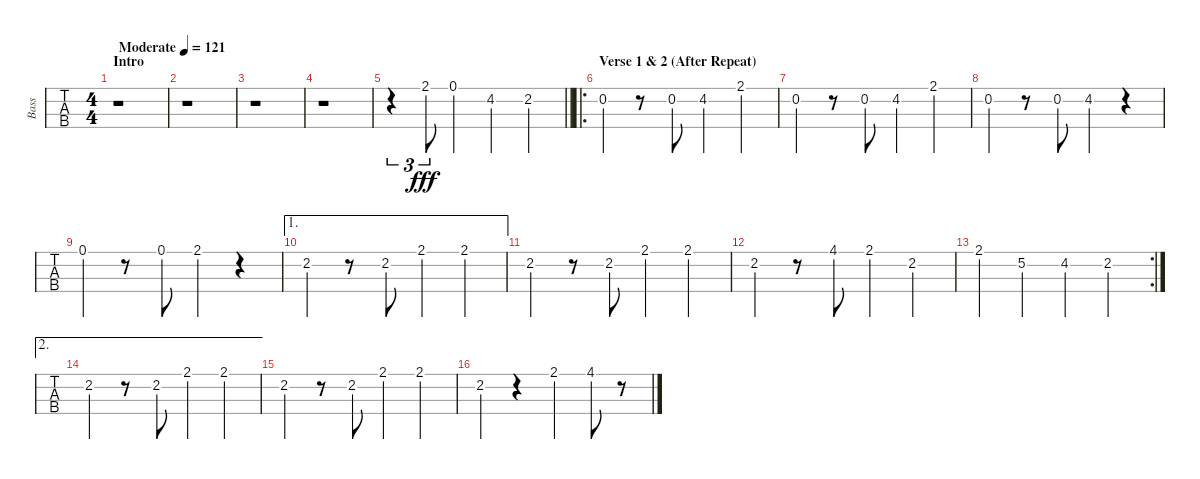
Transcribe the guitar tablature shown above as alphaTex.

\track ("Bass" "Bass") {instrument electricbassfinger}
\staff {tabs}
\tuning (G2 D2 A1 E1) {hide}
\ts (4 4)
\section ("" "Intro")
\tempo (121 "Moderate")
\clef f4
\ks c
r.1{dy fff instrument electricbassfinger} |
r.1 |
r.1 |
r.1 |
\barLineRight lightlight
r.4{tu (3 2)} 2.1.8{tu (3 2)} 0.1.4 4.2.4 2.2.4 |
\ro
\section ("" "Verse 1 & 2 (After Repeat)")
0.2.4 r.8 0.2.8 4.2.4 2.1.4 |
0.2.4 r.8 0.2.8 4.2.4 2.1.4 |
0.2.4 r.8 0.2.8 4.2.4 r.4 |
0.1.4 r.8 0.1.8 2.1.4 r.4 |
\ae 1
2.2.4 r.8 2.2.8 2.1.4 2.1.4 |
2.2.4 r.8 2.2.8 2.1.4 2.1.4 |
2.2.4 r.8 4.1.8 2.1.4 2.2.4 |
\rc 2
2.1.4 5.2.4 4.2.4 2.2.4 |
\ae 2
2.2.4 r.8 2.2.8 2.1.4 2.1.4 |
2.2.4 r.8 2.2.8 2.1.4 2.1.4 |
2.2.4 r.4 2.1.4 4.1.8 r.8
